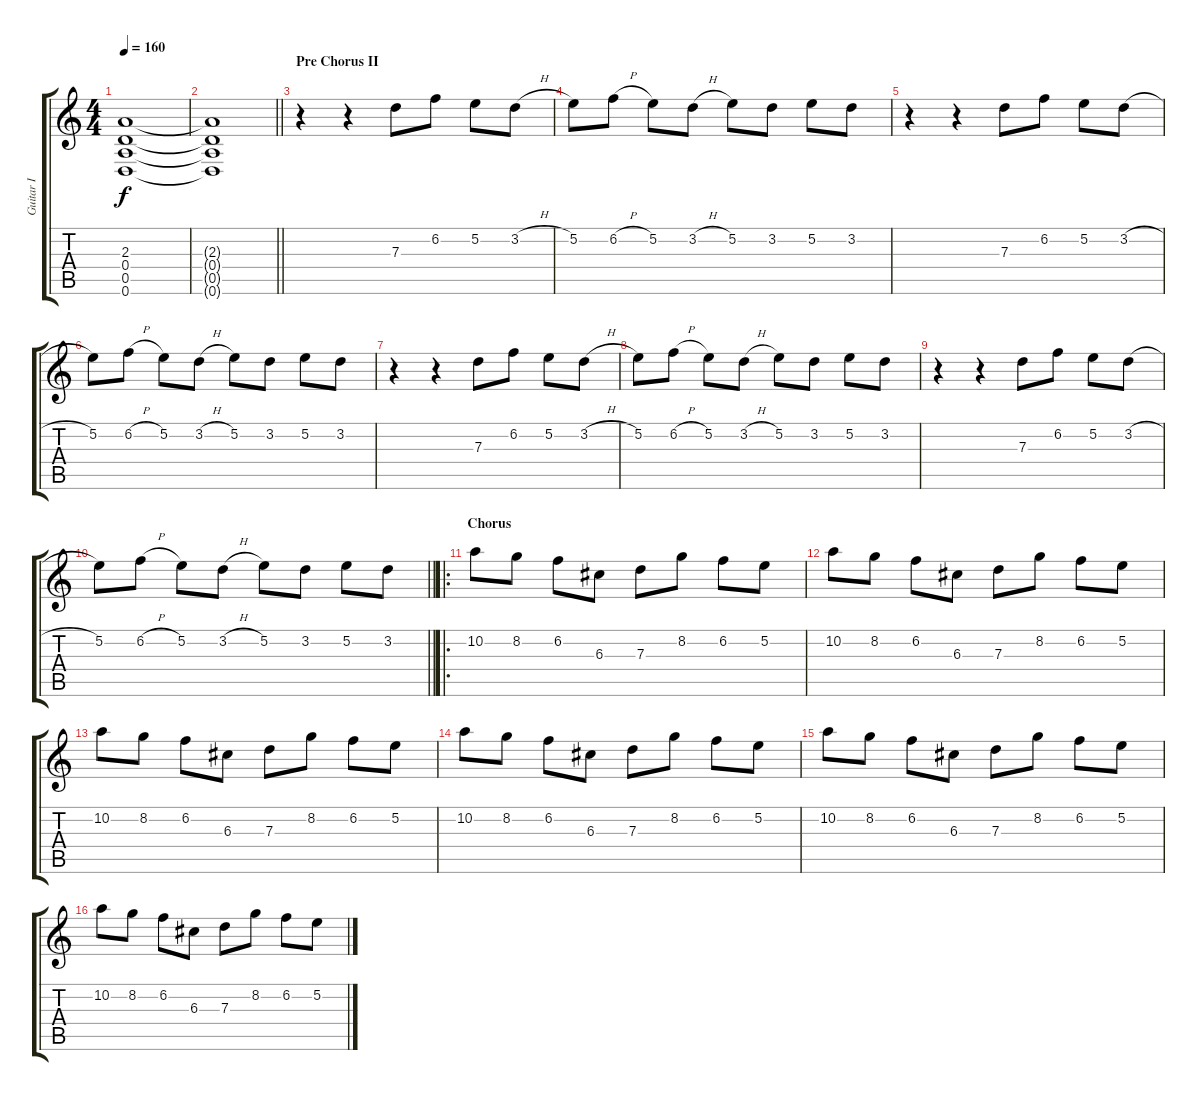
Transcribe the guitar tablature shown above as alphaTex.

\track ("Guitar I" "Guitar I") {instrument overdrivenguitar}
\staff {score tabs}
\tuning (E4 B3 G3 D3 A2 D2) {hide}
\ts (4 4)
\tempo 160
\clef g2
\ks c
(2.3{t} 0.4{t} 0.5{t} 0.6{t}).1{dy f} |
\barLineRight lightlight
(2.3{t} 0.4{t} 0.5{t} 0.6{t}).1 |
\section ("" "Pre Chorus II")
r.4 r.4 7.3.8 6.2.8 5.2.8 3.2{h}.8 |
5.2.8 6.2{h}.8 5.2.8 3.2{h}.8 5.2.8 3.2.8 5.2.8 3.2.8 |
r.4 r.4 7.3.8 6.2.8 5.2.8 3.2{h}.8 |
5.2.8 6.2{h}.8 5.2.8 3.2{h}.8 5.2.8 3.2.8 5.2.8 3.2.8 |
r.4 r.4 7.3.8 6.2.8 5.2.8 3.2{h}.8 |
5.2.8 6.2{h}.8 5.2.8 3.2{h}.8 5.2.8 3.2.8 5.2.8 3.2.8 |
r.4 r.4 7.3.8 6.2.8 5.2.8 3.2{h}.8 |
\barLineRight lightlight
5.2.8 6.2{h}.8 5.2.8 3.2{h}.8 5.2.8 3.2.8 5.2.8 3.2.8 |
\ro
\section ("" "Chorus")
10.2.8 8.2.8 6.2.8 6.3.8 7.3.8 8.2.8 6.2.8 5.2.8 |
10.2.8 8.2.8 6.2.8 6.3.8 7.3.8 8.2.8 6.2.8 5.2.8 |
10.2.8 8.2.8 6.2.8 6.3.8 7.3.8 8.2.8 6.2.8 5.2.8 |
10.2.8 8.2.8 6.2.8 6.3.8 7.3.8 8.2.8 6.2.8 5.2.8 |
10.2.8 8.2.8 6.2.8 6.3.8 7.3.8 8.2.8 6.2.8 5.2.8 |
10.2.8 8.2.8 6.2.8 6.3.8 7.3.8 8.2.8 6.2.8 5.2.8
